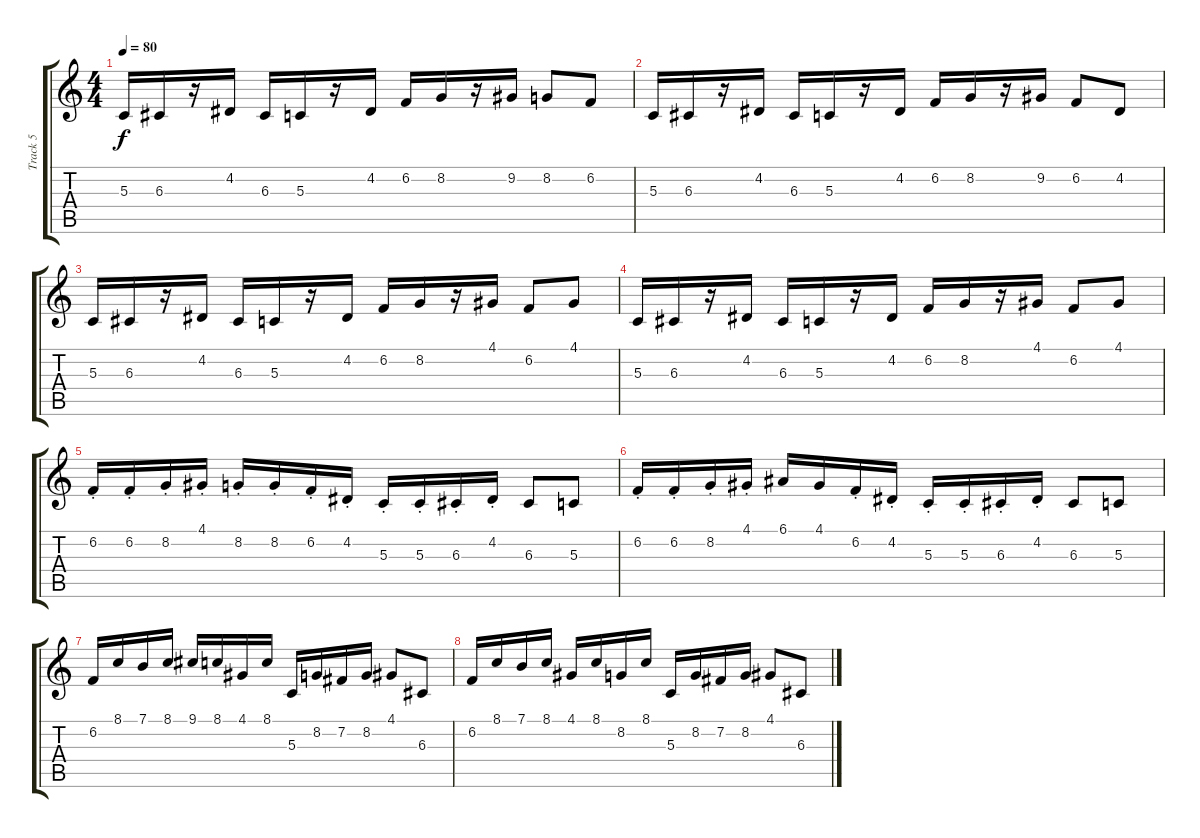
\track ("Track 5" "Track 5") {instrument violin}
\staff {score tabs}
\tuning (E4 B3 G3 D3 A2 E2) {hide}
\ts (4 4)
\tempo 80
\clef g2
\ks c
5.3.16{dy f} 6.3.16 r.16 4.2.16 6.3.16 5.3.16 r.16 4.2.16 6.2.16 8.2.16 r.16 9.2.16 8.2.8 6.2.8 |
5.3.16 6.3.16 r.16 4.2.16 6.3.16 5.3.16 r.16 4.2.16 6.2.16 8.2.16 r.16 9.2.16 6.2.8 4.2.8 |
5.3.16 6.3.16 r.16 4.2.16 6.3.16 5.3.16 r.16 4.2.16 6.2.16 8.2.16 r.16 4.1.16 6.2.8 4.1.8 |
5.3.16 6.3.16 r.16 4.2.16 6.3.16 5.3.16 r.16 4.2.16 6.2.16 8.2.16 r.16 4.1.16 6.2.8 4.1.8 |
6.2{st}.16 6.2{st}.16 8.2{st}.16 4.1{st}.16 8.2{st}.16 8.2{st}.16 6.2{st}.16 4.2{st}.16 5.3{st}.16 5.3{st}.16 6.3{st}.16 4.2{st}.16 6.3.8 5.3.8 |
6.2{st}.16 6.2{st}.16 8.2{st}.16 4.1{st}.16 6.1.16 4.1.16 6.2{st}.16 4.2{st}.16 5.3{st}.16 5.3{st}.16 6.3{st}.16 4.2{st}.16 6.3.8 5.3.8 |
6.2.16 8.1.16 7.1.16 8.1.16 9.1.16 8.1.16 4.1.16 8.1.16 5.3.16 8.2.16 7.2.16 8.2.16 4.1.8 6.3.8 |
6.2.16 8.1.16 7.1.16 8.1.16 4.1.16 8.1.16 8.2.16 8.1.16 5.3.16 8.2.16 7.2.16 8.2.16 4.1.8 6.3.8
